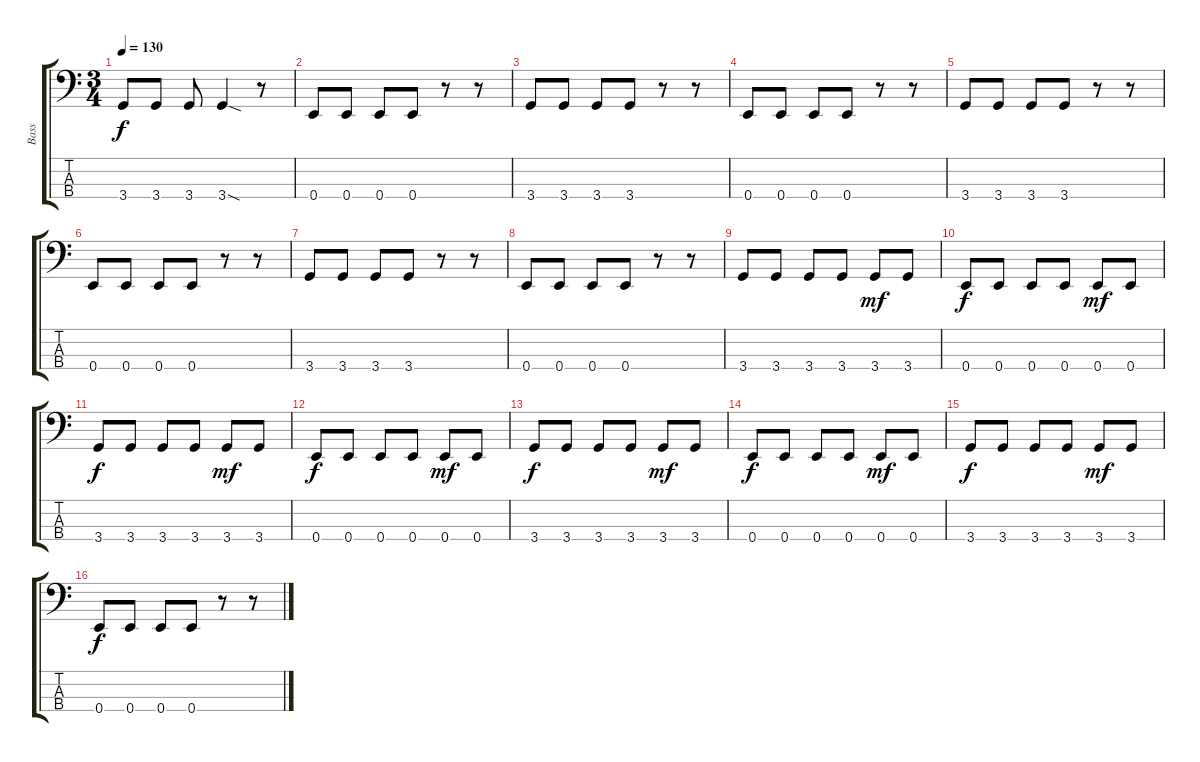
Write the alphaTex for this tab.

\track ("Bass" "Bass") {instrument electricbassfinger}
\staff {score tabs}
\tuning (G2 D2 A1 E1) {hide}
\ts (3 4)
\tempo 130
\clef f4
\ks c
3.4.8{dy f} 3.4.8 3.4.8 3.4{sod}.4 r.8 |
0.4.8 0.4.8 0.4.8 0.4.8 r.8 r.8 |
3.4.8 3.4.8 3.4.8 3.4.8 r.8 r.8 |
0.4.8 0.4.8 0.4.8 0.4.8 r.8 r.8 |
3.4.8 3.4.8 3.4.8 3.4.8 r.8 r.8 |
0.4.8 0.4.8 0.4.8 0.4.8 r.8 r.8 |
3.4.8 3.4.8 3.4.8 3.4.8 r.8 r.8 |
0.4.8 0.4.8 0.4.8 0.4.8 r.8 r.8 |
3.4.8 3.4.8 3.4.8 3.4.8 3.4.8{dy mf} 3.4.8 |
0.4.8{dy f} 0.4.8 0.4.8 0.4.8 0.4.8{dy mf} 0.4.8 |
3.4.8{dy f} 3.4.8 3.4.8 3.4.8 3.4.8{dy mf} 3.4.8 |
0.4.8{dy f} 0.4.8 0.4.8 0.4.8 0.4.8{dy mf} 0.4.8 |
3.4.8{dy f} 3.4.8 3.4.8 3.4.8 3.4.8{dy mf} 3.4.8 |
0.4.8{dy f} 0.4.8 0.4.8 0.4.8 0.4.8{dy mf} 0.4.8 |
3.4.8{dy f} 3.4.8 3.4.8 3.4.8 3.4.8{dy mf} 3.4.8 |
0.4.8{dy f} 0.4.8 0.4.8 0.4.8 r.8 r.8
